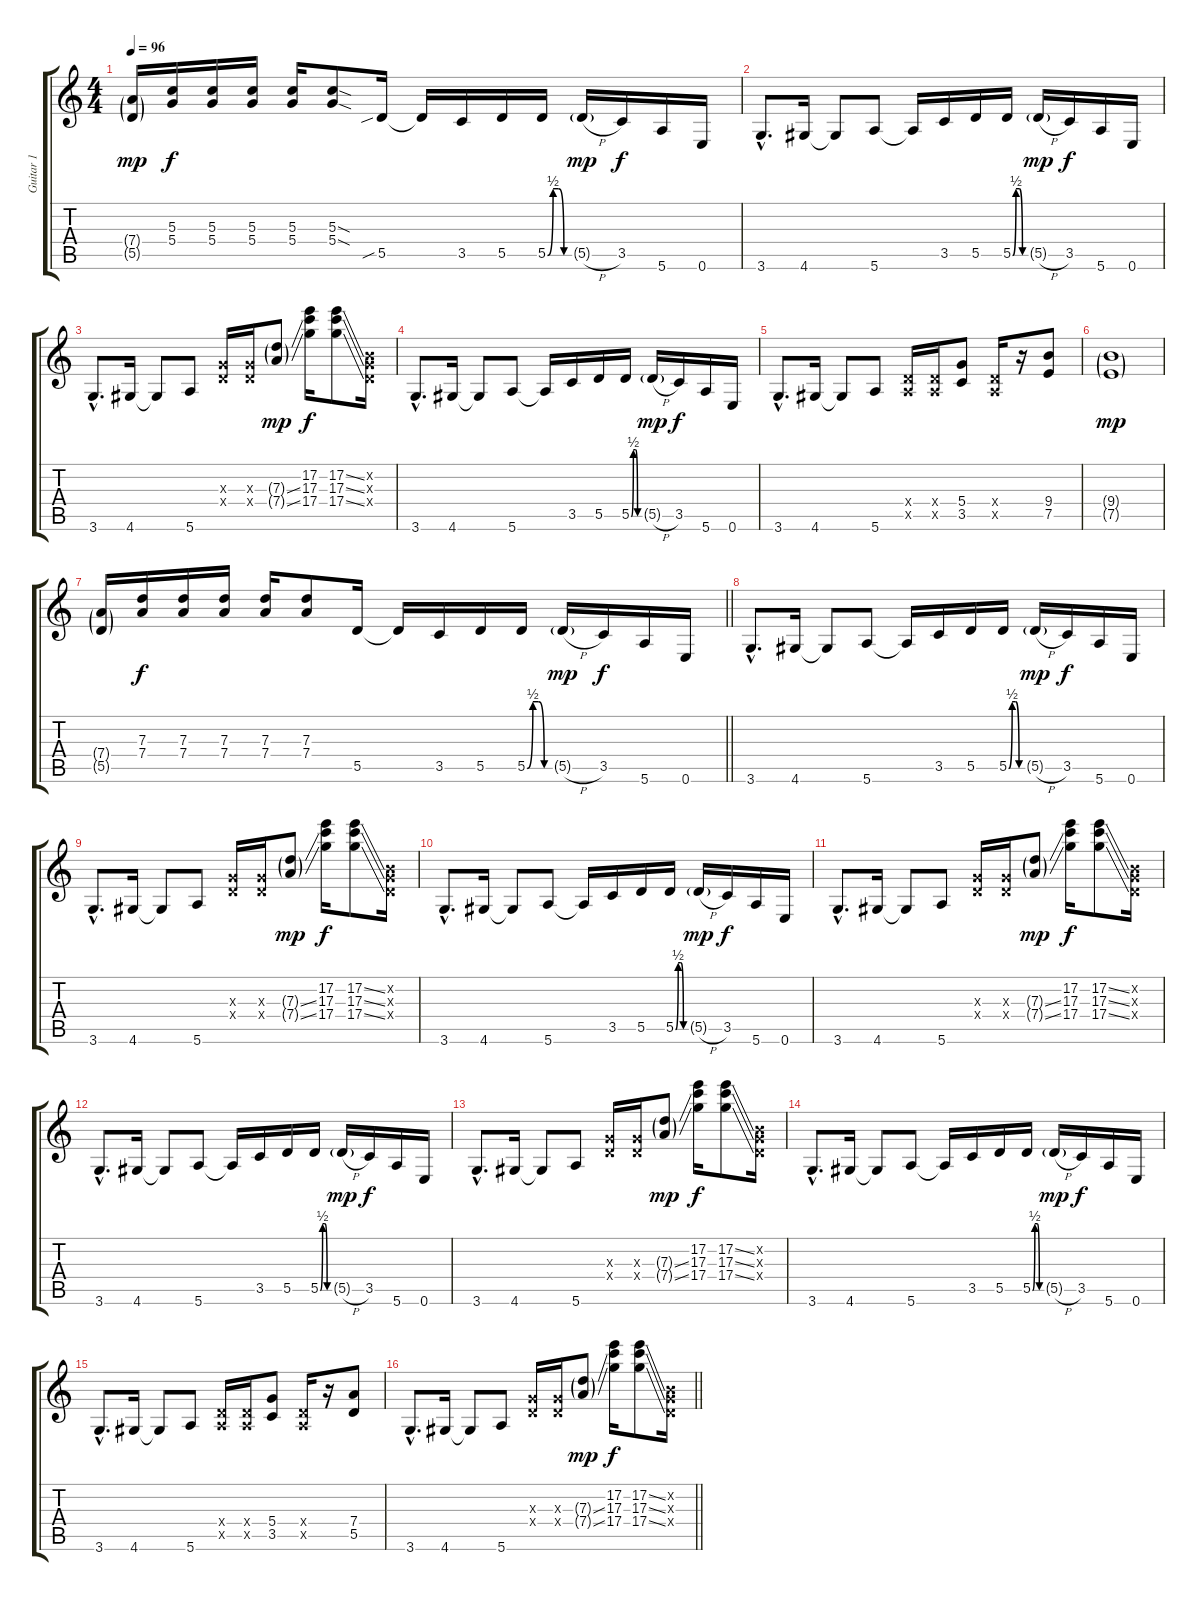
\track ("Guitar 1" "Guitar 1") {instrument distortionguitar}
\staff {score tabs}
\tuning (E4 B3 G3 D3 A2 E2) {hide}
\ts (4 4)
\tempo 96
\clef g2
\ks c
(7.4{g} 5.5{g}).16{dy mp} (5.3 5.4).16{dy f} (5.3 5.4).16 (5.3 5.4).16 (5.3 5.4).16 (5.3{sod} 5.4{sod}).8 5.5{sib}.16 5.5{t}.16 3.5.16 5.5.16 5.5{be (custom 0 0 15 2 30 2 45 0 60 0)}.16 5.5{h g}.16{dy mp} 3.5.16{dy f} 5.6.16 0.6.16 |
3.6{hac}.8{d} 4.6.16 4.6{t}.8 5.6.8 5.6{t}.16 3.5.16 5.5.16 5.5{be (custom 0 0 15 2 30 2 45 0 60 0)}.16 5.5{h g}.16{dy mp} 3.5.16{dy f} 5.6.16 0.6.16 |
3.6{hac}.8{d} 4.6.16 4.6{t}.8 5.6.8 (0.3{x} 0.4{x}).16 (0.3{x} 0.4{x}).16 (7.3{ss g} 7.4{ss g}).8{dy mp} (17.2 17.3 17.4).16{dy f} (17.2{ss} 17.3{ss} 17.4{ss}).8 (0.2{x} 0.3{x} 0.4{x}).16 |
3.6{hac}.8{d} 4.6.16 4.6{t}.8 5.6.8 5.6{t}.16 3.5.16 5.5.16 5.5{be (custom 0 0 15 2 30 2 45 0 60 0)}.16 5.5{h g}.16{dy mp} 3.5.16{dy f} 5.6.16 0.6.16 |
3.6{hac}.8{d} 4.6.16 4.6{t}.8 5.6.8 (0.4{x} 0.5{x}).16 (0.4{x} 0.5{x}).16 (5.4 3.5).8 (0.4{x} 0.5{x}).16 r.16 (9.4 7.5).8 |
(9.4{g} 7.5{g}).1{dy mp} |
\barLineRight lightlight
(7.4{g} 5.5{g}).16 (7.3 7.4).16{dy f} (7.3 7.4).16 (7.3 7.4).16 (7.3 7.4).16 (7.3 7.4).8 5.5.16 5.5{t}.16 3.5.16 5.5.16 5.5{be (custom 0 0 15 2 30 2 45 0 60 0)}.16 5.5{h g}.16{dy mp} 3.5.16{dy f} 5.6.16 0.6.16 |
3.6{hac}.8{d} 4.6.16 4.6{t}.8 5.6.8 5.6{t}.16 3.5.16 5.5.16 5.5{be (custom 0 0 15 2 30 2 45 0 60 0)}.16 5.5{h g}.16{dy mp} 3.5.16{dy f} 5.6.16 0.6.16 |
3.6{hac}.8{d} 4.6.16 4.6{t}.8 5.6.8 (0.3{x} 0.4{x}).16 (0.3{x} 0.4{x}).16 (7.3{ss g} 7.4{ss g}).8{dy mp} (17.2 17.3 17.4).16{dy f} (17.2{ss} 17.3{ss} 17.4{ss}).8 (0.2{x} 0.3{x} 0.4{x}).16 |
3.6{hac}.8{d} 4.6.16 4.6{t}.8 5.6.8 5.6{t}.16 3.5.16 5.5.16 5.5{be (custom 0 0 15 2 30 2 45 0 60 0)}.16 5.5{h g}.16{dy mp} 3.5.16{dy f} 5.6.16 0.6.16 |
3.6{hac}.8{d} 4.6.16 4.6{t}.8 5.6.8 (0.3{x} 0.4{x}).16 (0.3{x} 0.4{x}).16 (7.3{ss g} 7.4{ss g}).8{dy mp} (17.2 17.3 17.4).16{dy f} (17.2{ss} 17.3{ss} 17.4{ss}).8 (0.2{x} 0.3{x} 0.4{x}).16 |
3.6{hac}.8{d} 4.6.16 4.6{t}.8 5.6.8 5.6{t}.16 3.5.16 5.5.16 5.5{be (custom 0 0 15 2 30 2 45 0 60 0)}.16 5.5{h g}.16{dy mp} 3.5.16{dy f} 5.6.16 0.6.16 |
3.6{hac}.8{d} 4.6.16 4.6{t}.8 5.6.8 (0.3{x} 0.4{x}).16 (0.3{x} 0.4{x}).16 (7.3{ss g} 7.4{ss g}).8{dy mp} (17.2 17.3 17.4).16{dy f} (17.2{ss} 17.3{ss} 17.4{ss}).8 (0.2{x} 0.3{x} 0.4{x}).16 |
3.6{hac}.8{d} 4.6.16 4.6{t}.8 5.6.8 5.6{t}.16 3.5.16 5.5.16 5.5{be (custom 0 0 15 2 30 2 45 0 60 0)}.16 5.5{h g}.16{dy mp} 3.5.16{dy f} 5.6.16 0.6.16 |
3.6{hac}.8{d} 4.6.16 4.6{t}.8 5.6.8 (0.4{x} 0.5{x}).16 (0.4{x} 0.5{x}).16 (5.4 3.5).8 (0.4{x} 0.5{x}).16 r.16 (7.4 5.5).8 |
\barLineRight lightlight
3.6{hac}.8{d} 4.6.16 4.6{t}.8 5.6.8 (0.3{x} 0.4{x}).16 (0.3{x} 0.4{x}).16 (7.3{ss g} 7.4{ss g}).8{dy mp} (17.2 17.3 17.4).16{dy f} (17.2{ss} 17.3{ss} 17.4{ss}).8 (0.2{x} 0.3{x} 0.4{x}).16
